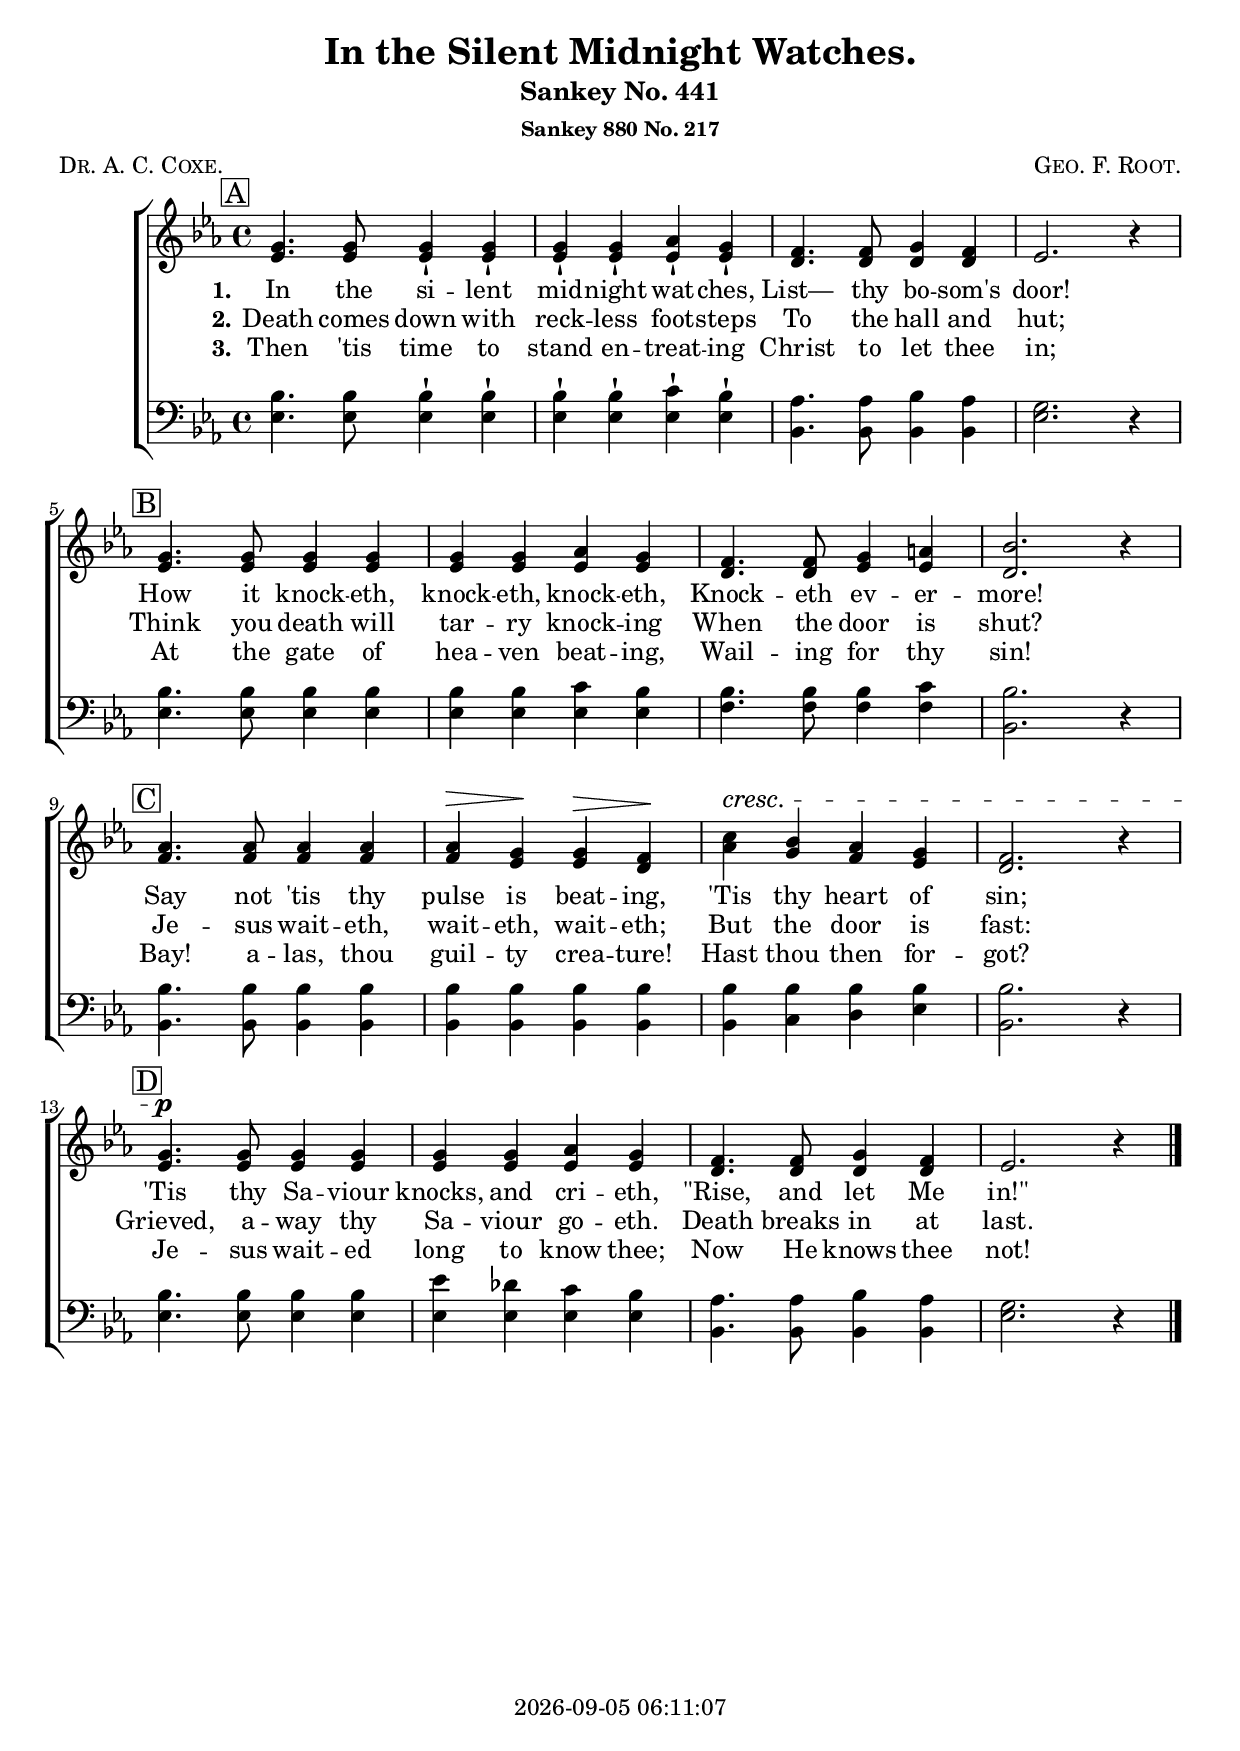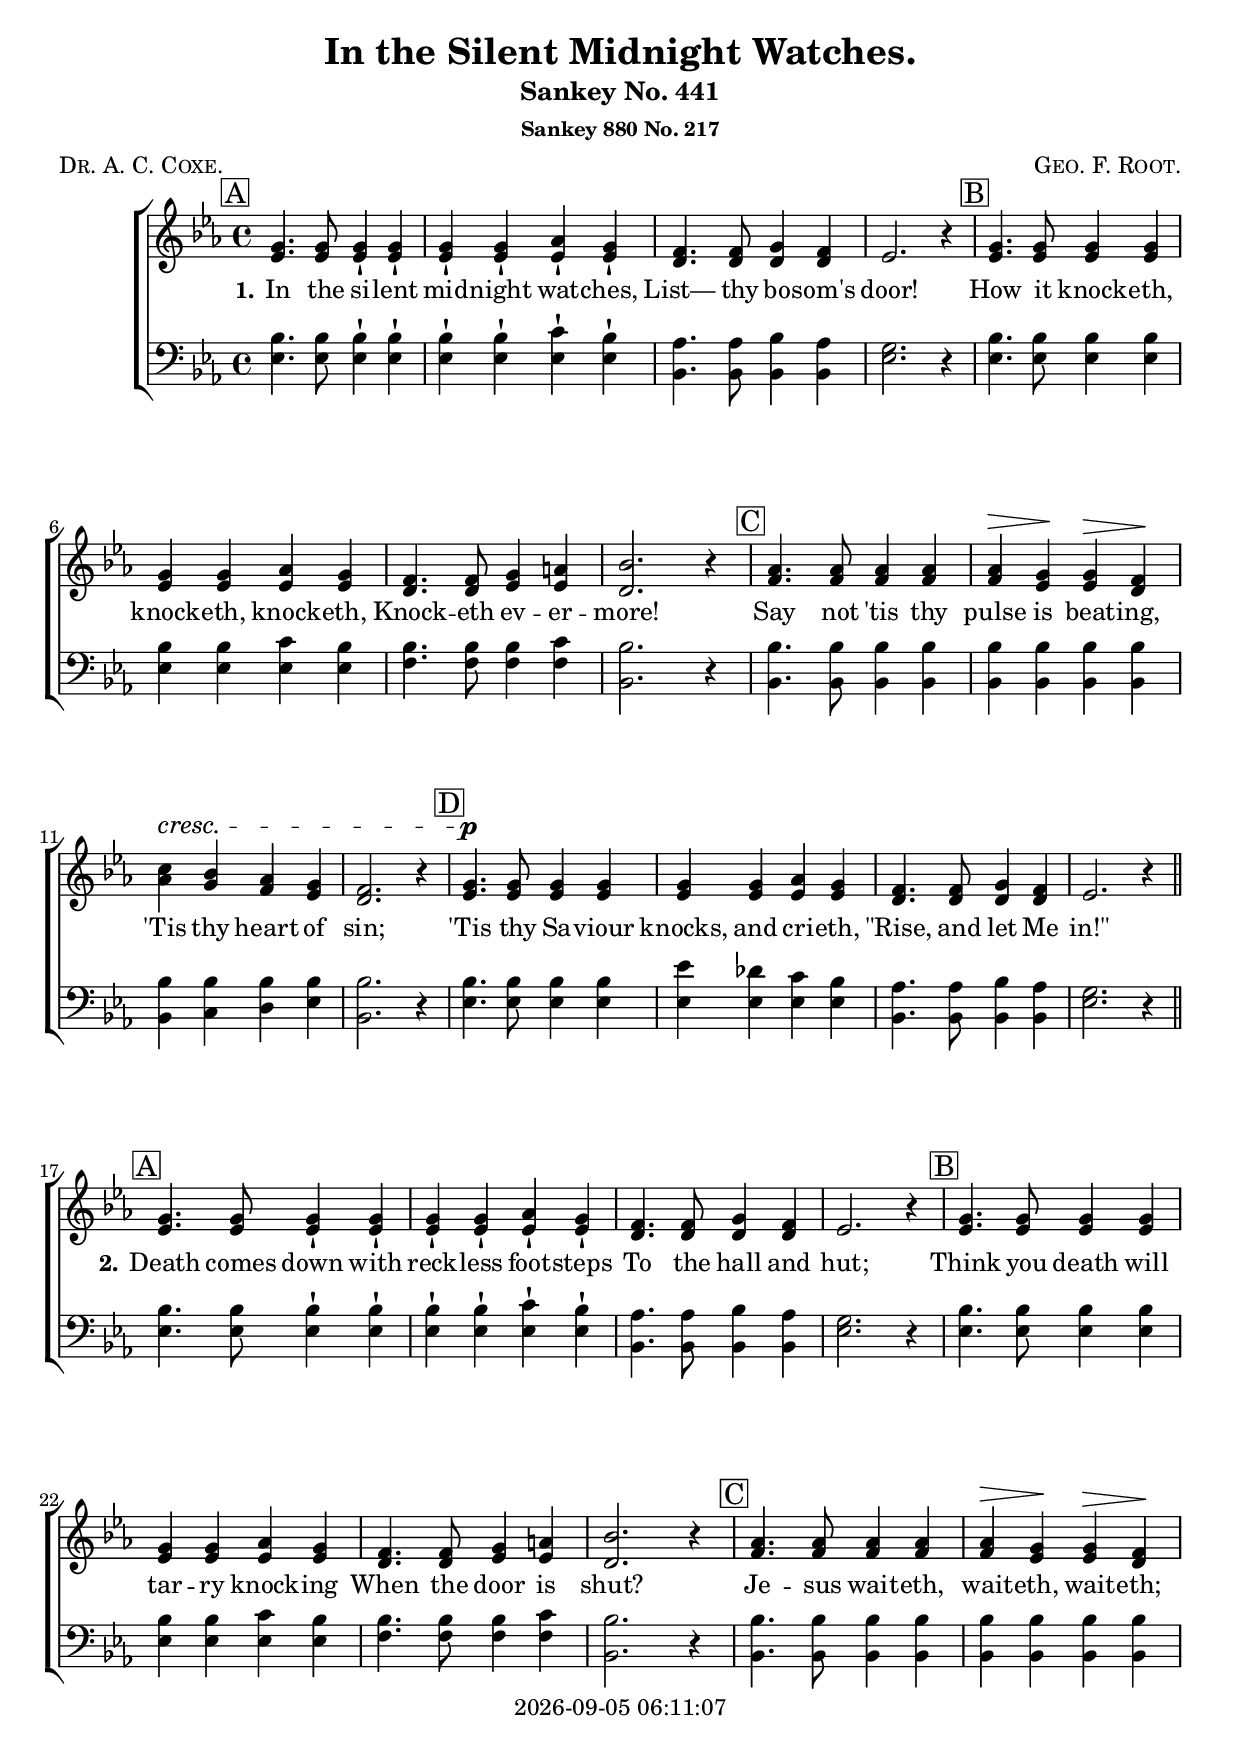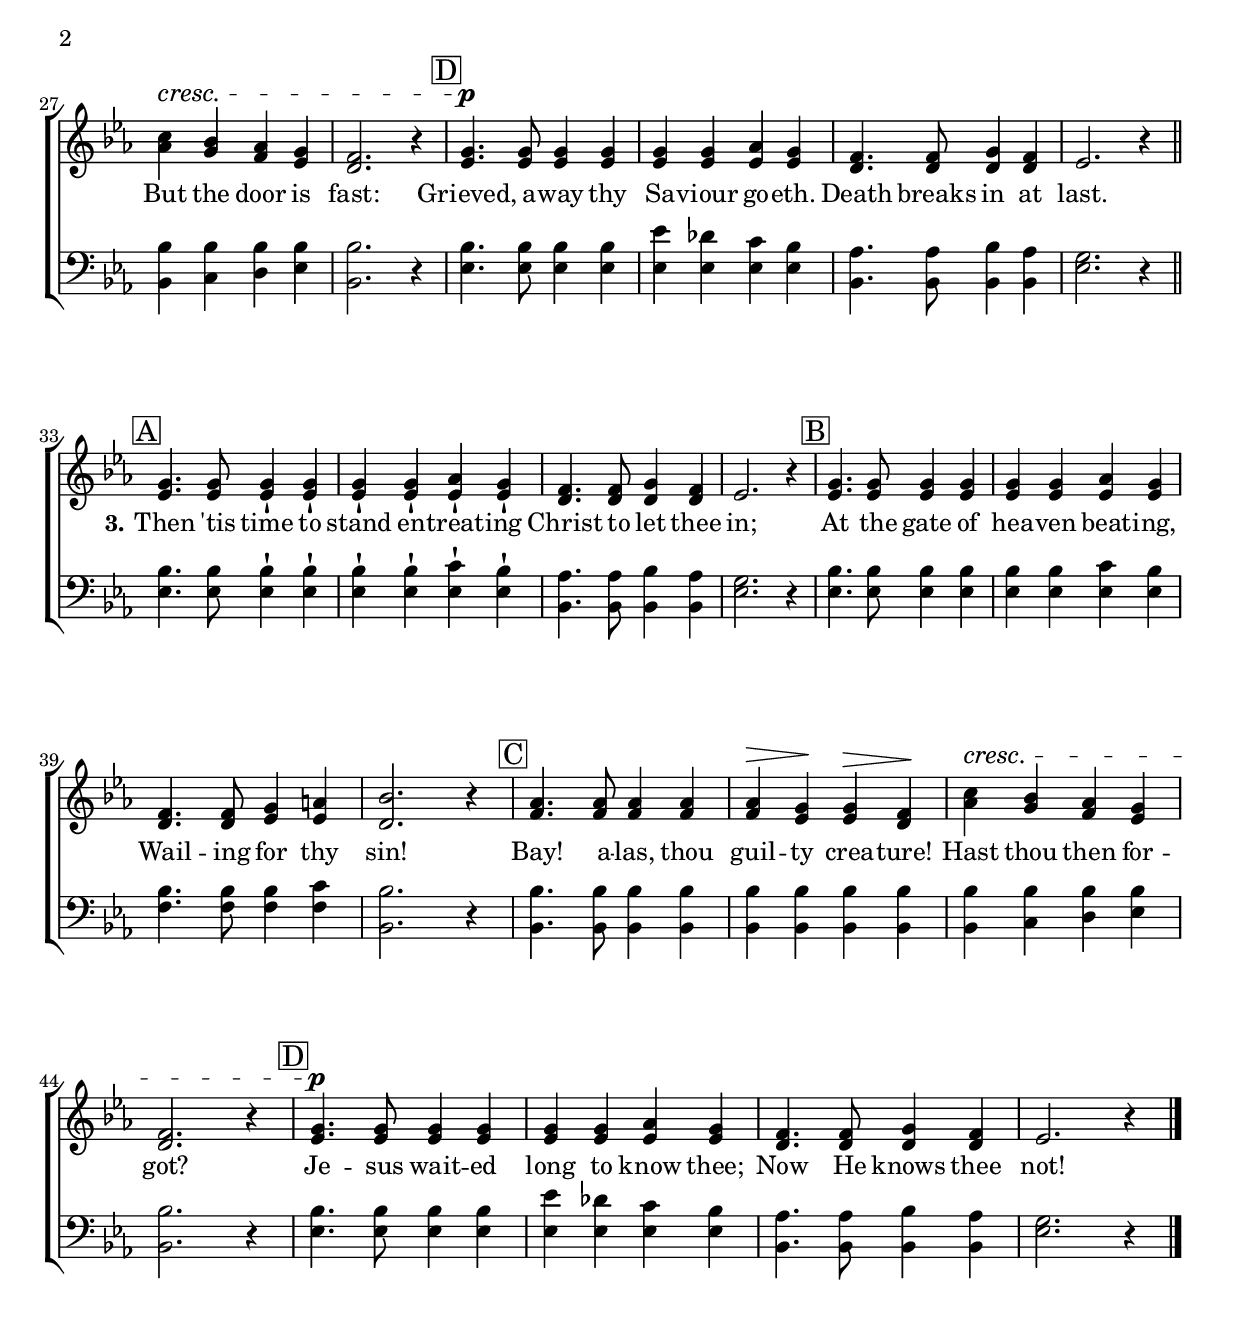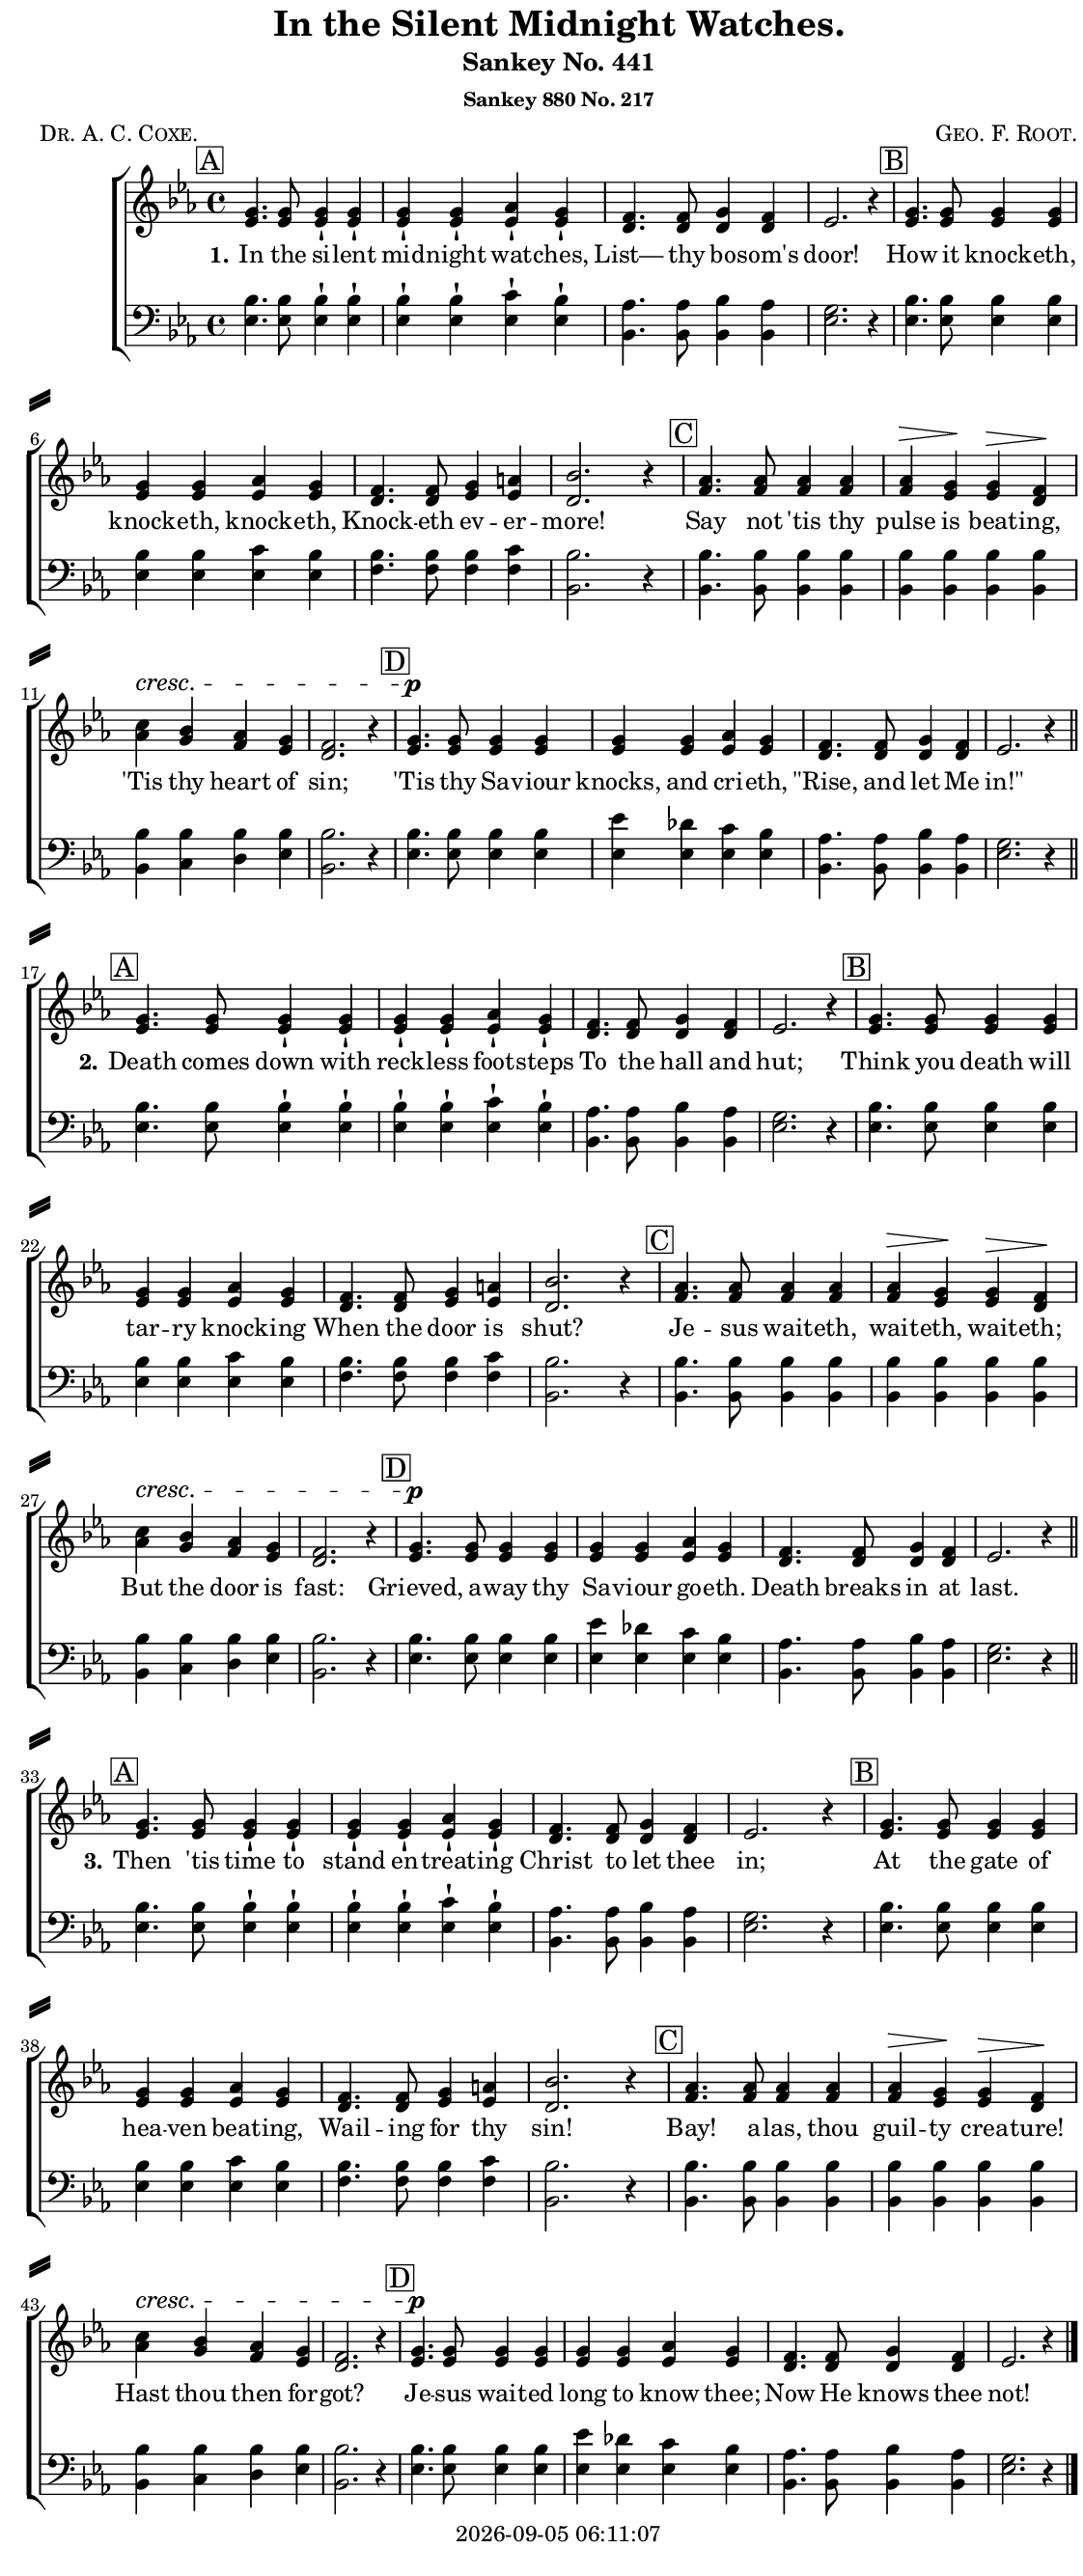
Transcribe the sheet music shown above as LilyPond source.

\version "2.22.1"

\include "articulate.ly"

today = #(strftime "%Y-%m-%d %H:%M:%S" (localtime (current-time)))

\header {
% centered at top
%  dedication  = "dedication"
  title       = "In the Silent Midnight Watches."
  subtitle    = "Sankey No. 441"
  subsubtitle = "Sankey 880 No. 217"
%  instrument  = "instrument"
  
% arrangement of following lines:
%
%  poet    composer
%  meter   arranger
%  piece       opus

  composer    = \markup\smallCaps "Geo. F. Root."
%  arranger    = "arranger"
%  opus        = "opus"

  poet        = \markup\smallCaps "Dr. A. C. Coxe."
%  meter       = \markup\smallCaps "meter"
%  piece       = \markup\smallCaps "piece"

% centered at bottom
% tagline     = "tagline" % default lilypond version
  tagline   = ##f
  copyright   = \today
}

% #(set-global-staff-size 16)

global = {
  \key ees \major
  \time 4/4
}

RehearsalTrack = {
% \set Score.currentBarNumber = #5
  \mark \markup { \box "A" } s1*4
  \mark \markup { \box "B" } s1*4
  \mark \markup { \box "C" } s1*4
  \mark \markup { \box "D" } s1*4
}

TempoTrack = {
  \set Score.tempoHideNote = ##t
  \tempo 4=120
}

nl = { \bar "||" \break }

soprano = \relative {
  \autoBeamOff
  g'4.\omit\mf 8 4-! 4-!
  g4-! g-! aes-! g-!
  f4. 8 g4 f
  ees2. r4
  g4. 8 4 4 % B
  g4 g aes g
  f4. 8 g4 a
  bes2. r4
  aes4. 8 4 4 % C
  aes4^\> g\! g^\> f\! c'4^\cresc bes aes g
  f2. r4
  g4.^\p 8 4 4 % D
  g4 4 aes g
  f4. 8 g4 f
  ees2. r4
}

alto = \relative {
  \autoBeamOff
  ees'4.\omit\mf 8 4-! 4-!
  ees4-! 4-! 4-! 4-!
  d4. 8 4 4
  ees2. r4
  ees4. 8 4 4 % B
  ees4 4 4 4
  d4. 8 ees4 4
  d2. r4
  f4. 8 4 4 % C
  f4^\> ees\! ees^\> d\!
  aes'4^\cresc g f ees
  d2. r4
  ees4.^\p 8 4 4 % D
  ees4 4 4 4
  d4. 8 4 4
  ees2. r4
}

tenor = \relative {
  \autoBeamOff
  bes4.\omit\mf 8 4-! 4-!
  bes4-! 4-! c-! bes-!
  aes4. 8 bes4 aes
  g2. r4
  bes4. 8 4 4 % B
  bes4 4 c bes
  bes4. 8 4 c
  bes2. r4
  bes4. 8 4 4 % C
  bes4\omit\> 4\! 4\omit\> 4\!
  bes4 4 4 4
  bes2. r4
  bes4. 8 4 4 % D
  ees4 des c bes
  aes4. 8 bes4 aes
  g2.\omit\p r4
}

bass = \relative {
  \autoBeamOff
  ees4.\omit\mf 8 4-! 4-!
  ees4-! 4-! 4-! 4-!
  bes4. 8 4 4
  ees2. r4
  ees4. 8 4 4 % B
  ees4 4 4 4
  f4. 8 4 4
  bes,2. r4
  bes4. 8 4 4 % C
  bes4\omit\> 4\! 4\omit\> 4\!
  bes4 c d ees
  bes2. r4
  ees4.\omit\p 8 4 4 % D
  ees4 4 4 4
  bes4. 8 4 4
  ees2. r4
}

nom  = {   \set ignoreMelismata = ##t }
yesm = { \unset ignoreMelismata       }

chorus = \lyricmode {
}

chorusMen = \lyricmode {
}

verses = 3

wordsOne = \lyricmode {
  \set stanza = "1."
  In the si -- lent mid -- night wat -- ches,
  List— thy bo -- som's door!
  How it knock -- eth, knock -- eth, knock -- eth,
  Knock -- eth ev -- er -- more!
  Say not 'tis thy pulse is beat -- ing,
  'Tis thy heart of sin;
  'Tis thy Sa -- viour knocks, and cri -- eth,
  "\"Rise," and let Me "in!\""
}
  
wordsTwo = \lyricmode {
  \set stanza = "2."
  Death comes down with reck -- less foot -- steps
  To the hall and hut;
  Think you death will tar -- ry knock -- ing
  When the door is shut?
  Je -- sus wait -- eth, wait -- eth, wait -- eth;
  But the door is fast:
  Grieved, a -- way thy Sa -- viour go -- eth.
  Death breaks in at last.
}
  
wordsThree = \lyricmode {
  \set stanza = "3."
  Then 'tis time to stand en -- treat -- ing
  Christ to let thee in;
  At the gate of hea -- ven beat -- ing,
  Wail -- ing for thy sin!
  Bay! a -- las, thou guil -- ty crea -- ture!
  Hast thou then for -- got?
  Je -- sus wait -- ed long to know thee;
  Now He knows thee not!
}
  
wordsMidi = \lyricmode {
  \set stanza = "1."
  "In " "the " si "lent " mid "night " wat "ches, "
  "\nList— " "thy " bo "som's " "door! "
  "\nHow " "it " knock "eth, " knock "eth, " knock "eth, "
  "\nKnock" "eth " ev er "more! "
  "\nSay " "not " "'tis " "thy " "pulse " "is " beat "ing, "
  "\n'Tis " "thy " "heart " "of " "sin; "
  "\n'Tis " "thy " Sa "viour " "knocks, " "and " cri "eth, "
  "\n\"Rise, " "and " "let " "Me " "in!\"\n"

  \set stanza = "2."
  "Death " "comes " "down " "with " reck "less " foot "steps "
  "\nTo " "the " "hall " "and " "hut; "
  "\nThink " "you " "death " "will " tar "ry " knock "ing "
  "\nWhen " "the " "door " "is " "shut? "
  "\nJe" "sus " wait "eth, " wait "eth, " wait "eth; "
  "\nBut " "the " "door " "is " "fast: "
  "\nGrieved, " a "way " "thy " Sa "viour " go "eth. "
  "\nDeath " "breaks " "in " "at " "last.\n"

  \set stanza = "3."
  "Then " "'tis " "time " "to " "stand " en treat "ing "
  "\nChrist " "to " "let " "thee " "in; "
  "\nAt " "the " "gate " "of " hea "ven " beat "ing, "
  "\nWail" "ing " "for " "thy " "sin! "
  "\nBay! " a "las, " "thou " guil "ty " crea "ture! "
  "\nHast " "thou " "then " for "got? "
  "\nJe" "sus " wait "ed " "long " "to " "know " "thee; "
  "\nNow " "He " "knows " "thee " "not!"
}

wordsMidiMen = \lyricmode {
}

\book {
  \bookOutputSuffix "midi"
  \score {
%    \articulate
        \new ChoirStaff <<
                                % Soprano staff
          \new Staff = soprano
          <<
            \new Voice { \repeat unfold \verses \TempoTrack     }
            \new Voice { \global \repeat unfold \verses \soprano \bar "|." }
            \addlyrics \wordsMidi
          >>
                                % Alto staff
          \new Staff = alto
          <<
            \new Voice { \global \repeat unfold \verses { \alto \nl } \bar "|." }
          >>
                                % Tenor staff
          \new Staff = tenor
          <<
            \clef "treble_8"
            \new Voice { \global \repeat unfold \verses \tenor }
            \addlyrics \wordsMidiMen
          >>
                                % Bass staff
          \new Staff = bass
          <<
            \clef "bass"
            \new Voice { \global \repeat unfold \verses \bass }
          >>
        >>
    \midi {}
  }
}

\book {
  \bookOutputSuffix "repeat"
  \score {
        \new ChoirStaff <<
                                  % Joint soprano/alto staff
          \new Staff = women \with { printPartCombineTexts = ##f }
          <<
            \new Voice \RehearsalTrack
            \new Voice \TempoTrack
            \new NullVoice = "aligner" \soprano
            \new Voice \partCombine { \global \soprano \bar "|." } { \global \alto }
            \new Lyrics \lyricsto "aligner" { \wordsOne \chorus }
            \new Lyrics \lyricsto "aligner"   \wordsTwo
            \new Lyrics \lyricsto "aligner"   \wordsThree
          >>
                                  % Joint tenor/bass staff
          \new Staff = men \with { printPartCombineTexts = ##f }
          <<
            \clef "bass"
            \new Voice \partCombine { \global \tenor } { \global \bass }
            \new NullVoice = alignerT { \tenor }
          >>
          \new Lyrics \with {alignAboveContext = men} \lyricsto alignerT \chorusMen
        >>
    \layout {
      indent = 1.5\cm
      \pointAndClickOff
      \context {
        \Staff \RemoveAllEmptyStaves
      }
    }
  }
}

singlescore = {
        \new ChoirStaff <<
                                  % Joint soprano/alto staff
          \new Staff = women \with { printPartCombineTexts = ##f }
          <<
            \new Voice { \repeat unfold \verses \RehearsalTrack }
            \new Voice { \repeat unfold \verses \TempoTrack }
            \new NullVoice = "aligner" { \repeat unfold \verses \soprano }
            \new Voice \partCombine { \global \repeat unfold \verses \soprano \bar "|." }
                                    { \global \repeat unfold \verses { \alto \nl } \bar "|." }
            \new Lyrics \lyricsto "aligner" { \wordsOne   \chorus
                                              \wordsTwo   \chorus
                                              \wordsThree \chorus
                                            }
          >>
                                  % Joint tenor/bass staff
          \new Staff = men \with { printPartCombineTexts = ##f }
          <<
            \clef "bass"
            \new Voice \partCombine { \global \repeat unfold \verses \tenor }
                                    { \global \repeat unfold \verses \bass }
            \new NullVoice = alignerT { \repeat unfold \verses \tenor }
          >>
          \new Lyrics \with {alignAboveContext = men} \lyricsto alignerT { \repeat unfold \verses \chorusMen }
        >>
}

\book {
  \bookOutputSuffix "single"
  \score {
    \singlescore
    \layout {
      indent = 1.5\cm
      \pointAndClickOff
      \context {
        \Staff \RemoveAllEmptyStaves
      }
    }
  }
}

\book {
  \bookOutputSuffix "singlepage"
  \paper {
    top-margin = 0
    left-margin = 7
    right-margin = 1
    paper-width = 190\mm
    page-breaking = #ly:one-page-breaking
    system-system-spacing.basic-distance = #15
    system-separator-markup = \slashSeparator
  }
  \score {
    \singlescore
    \layout {
      indent = 1.5\cm
      \pointAndClickOff
      \context {
        \Staff \RemoveAllEmptyStaves
      }
    }
  }
}
